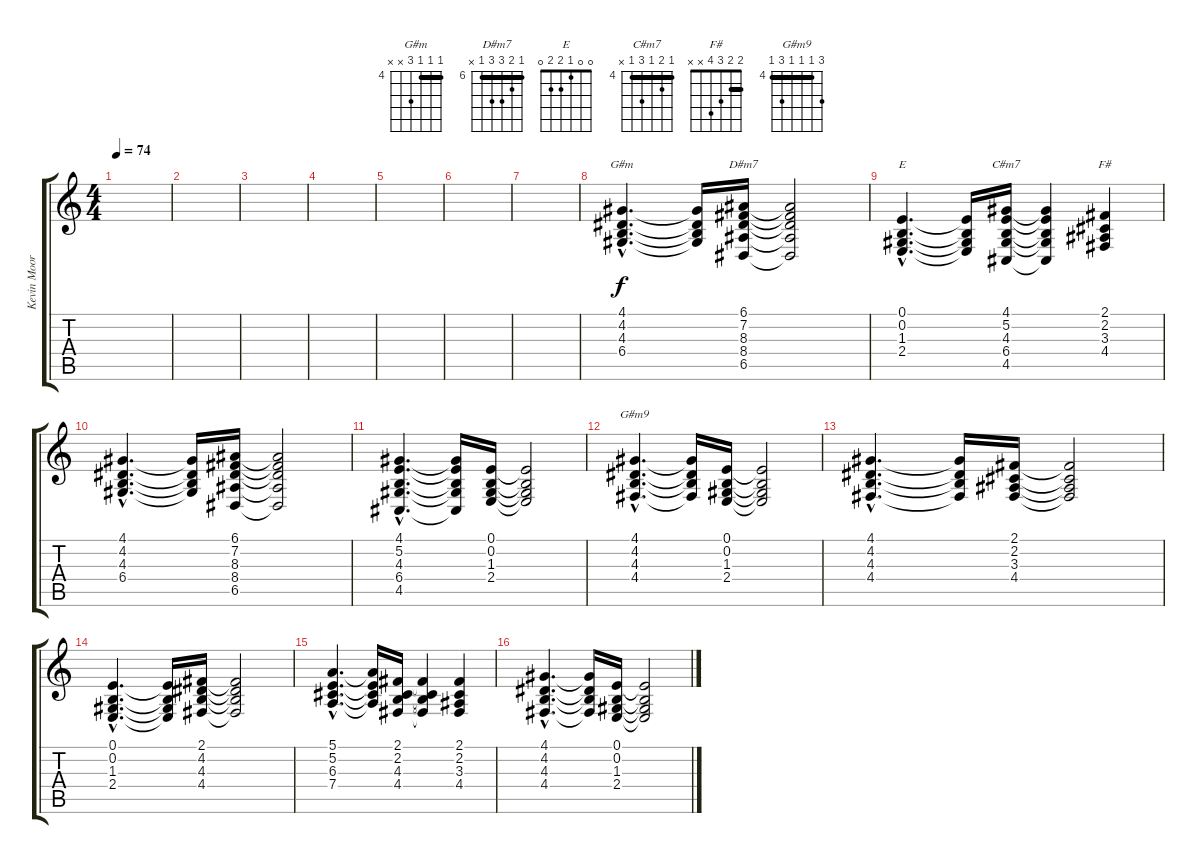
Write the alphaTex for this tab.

\track ("Kevin Moore" "Kevin Moor") {instrument lead2sawtooth}
\staff {score tabs}
\tuning (E4 B3 G3 D3 A2 E2) {hide}
\chord ("G#m" 4 4 4 6 x x) {firstfret 4 barre 4}
\chord ("D#m7" 6 7 8 8 6 x) {firstfret 6 barre 6}
\chord ("E" 0 0 1 2 2 0)
\chord ("C#m7" 4 5 4 6 4 x) {firstfret 4 barre 4}
\chord ("F#" 2 2 3 4 x x) {barre 2}
\chord ("G#m9" 6 4 4 4 6 4) {firstfret 4 barre 4}
\ts (4 4)
\tempo 74
\clef g2
\ks c
|
|
|
|
|
|
|
(4.1{hac} 4.2{hac} 4.3{hac} 6.4{hac}).4{d ch "G#m"} (4.1{t} 4.2{t} 4.3{t} 6.4{t}).16 (6.1 7.2 8.3 8.4 6.5).16{ch "D#m7"} (6.1{t} 7.2{t} 8.3{t} 8.4{t} 6.5{t}).2 |
(0.1{hac} 0.2{hac} 1.3{hac} 2.4{hac}).4{d ch "E"} (0.1{t} 0.2{t} 1.3{t} 2.4{t}).16 (4.1 5.2 4.3 6.4 4.5).16{ch "C#m7"} (4.1{t} 5.2{t} 4.3{t} 6.4{t} 4.5{t}).4 (2.1 2.2 3.3 4.4).4{ch "F#"} |
(4.1{hac} 4.2{hac} 4.3{hac} 6.4{hac}).4{d} (4.1{t} 4.2{t} 4.3{t} 6.4{t}).16 (6.1 7.2 8.3 8.4 6.5).16 (6.1{t} 7.2{t} 8.3{t} 8.4{t} 6.5{t}).2 |
(4.1{hac} 5.2{hac} 4.3{hac} 6.4{hac} 4.5{hac}).4{d} (4.1{t} 5.2{t} 4.3{t} 6.4{t} 4.5{t}).16 (0.1 0.2 1.3 2.4).16 (0.1{t} 0.2{t} 1.3{t} 2.4{t}).2 |
(4.1{hac} 4.2{hac} 4.3{hac} 4.4{hac}).4{d ch "G#m9"} (4.1{t} 4.2{t} 4.3{t} 4.4{t}).16 (0.1 0.2 1.3 2.4).16 (0.1{t} 0.2{t} 1.3{t} 2.4{t}).2 |
(4.1{hac} 4.2{hac} 4.3{hac} 4.4{hac}).4{d} (4.1{t} 4.2{t} 4.3{t} 4.4{t}).16 (2.1 2.2 3.3 4.4).16 (2.1{t} 2.2{t} 3.3{t} 4.4{t}).2 |
(0.1{hac} 0.2{hac} 1.3{hac} 2.4{hac}).4{d} (0.1{t} 0.2{t} 1.3{t} 2.4{t}).16 (2.1 4.2 4.3 4.4).16 (2.1{t} 4.2{t} 4.3{t} 4.4{t}).2 |
(5.1{hac} 5.2{hac} 6.3{hac} 7.4{hac}).4{d} (5.1{t} 5.2{t} 6.3{t} 7.4{t}).16 (2.1 2.2 4.3 4.4).16 (2.1{t} 2.2{t} 4.3{t} 4.4{t}).4 (2.1 2.2 3.3 4.4).4 |
(4.1{hac} 4.2{hac} 4.3{hac} 4.4{hac}).4{d} (4.1{t} 4.2{t} 4.3{t} 4.4{t}).16 (0.1 0.2 1.3 2.4).16 (0.1{t} 0.2{t} 1.3{t} 2.4{t}).2
